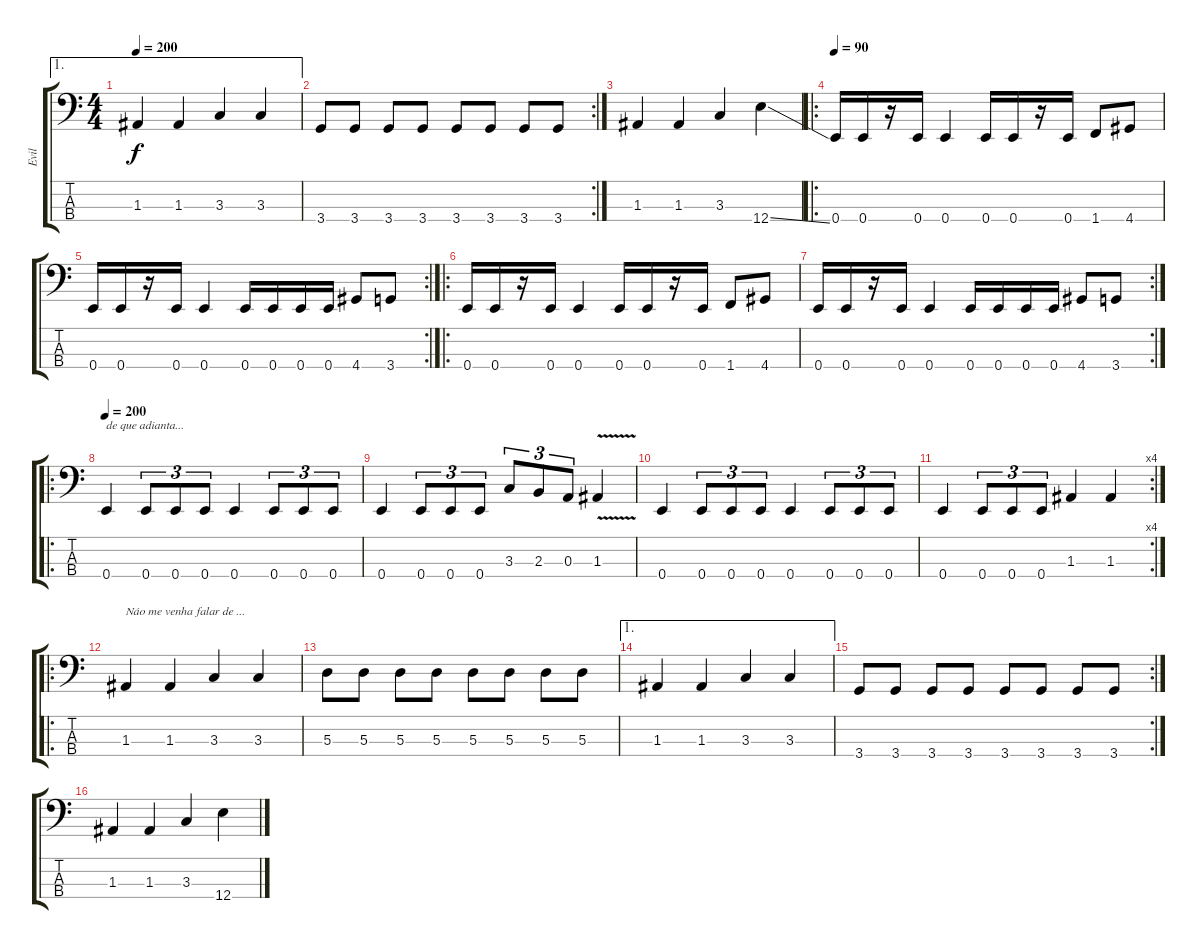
\track ("Evil" "Evil") {instrument slapbass2}
\staff {score tabs}
\tuning (G2 D2 A1 E1) {hide}
\ae 1
\ts (4 4)
\tempo 200
\clef f4
\ks c
1.3.4{dy f} 1.3.4 3.3.4 3.3.4 |
\rc 2
3.4.8 3.4.8 3.4.8 3.4.8 3.4.8 3.4.8 3.4.8 3.4.8 |
1.3.4 1.3.4 3.3.4 12.4{ss}.4 |
\ro
\tempo 90
0.4.16 0.4.16 r.16 0.4.16 0.4.4 0.4.16 0.4.16 r.16 0.4.16 1.4.8 4.4.8 |
\rc 2
0.4.16 0.4.16 r.16 0.4.16 0.4.4 0.4.16 0.4.16 0.4.16 0.4.16 4.4.8 3.4.8 |
\ro
0.4.16 0.4.16 r.16 0.4.16 0.4.4 0.4.16 0.4.16 r.16 0.4.16 1.4.8 4.4.8 |
\rc 2
0.4.16 0.4.16 r.16 0.4.16 0.4.4 0.4.16 0.4.16 0.4.16 0.4.16 4.4.8 3.4.8 |
\ro
\tempo 200
0.4.4{txt "de que adianta..."} 0.4.8{tu (3 2)} 0.4.8{tu (3 2)} 0.4.8{tu (3 2)} 0.4.4 0.4.8{tu (3 2)} 0.4.8{tu (3 2)} 0.4.8{tu (3 2)} |
0.4.4 0.4.8{tu (3 2)} 0.4.8{tu (3 2)} 0.4.8{tu (3 2)} 3.3.8{tu (3 2)} 2.3.8{tu (3 2)} 0.3.8{tu (3 2)} 1.3{v}.4 |
0.4.4 0.4.8{tu (3 2)} 0.4.8{tu (3 2)} 0.4.8{tu (3 2)} 0.4.4 0.4.8{tu (3 2)} 0.4.8{tu (3 2)} 0.4.8{tu (3 2)} |
\rc 4
0.4.4 0.4.8{tu (3 2)} 0.4.8{tu (3 2)} 0.4.8{tu (3 2)} 1.3.4 1.3.4 |
\ro
1.3.4{txt "Náo me venha falar de ..."} 1.3.4 3.3.4 3.3.4 |
5.3.8 5.3.8 5.3.8 5.3.8 5.3.8 5.3.8 5.3.8 5.3.8 |
\ae 1
1.3.4 1.3.4 3.3.4 3.3.4 |
\rc 2
3.4.8 3.4.8 3.4.8 3.4.8 3.4.8 3.4.8 3.4.8 3.4.8 |
1.3.4 1.3.4 3.3.4 12.4{ss}.4
